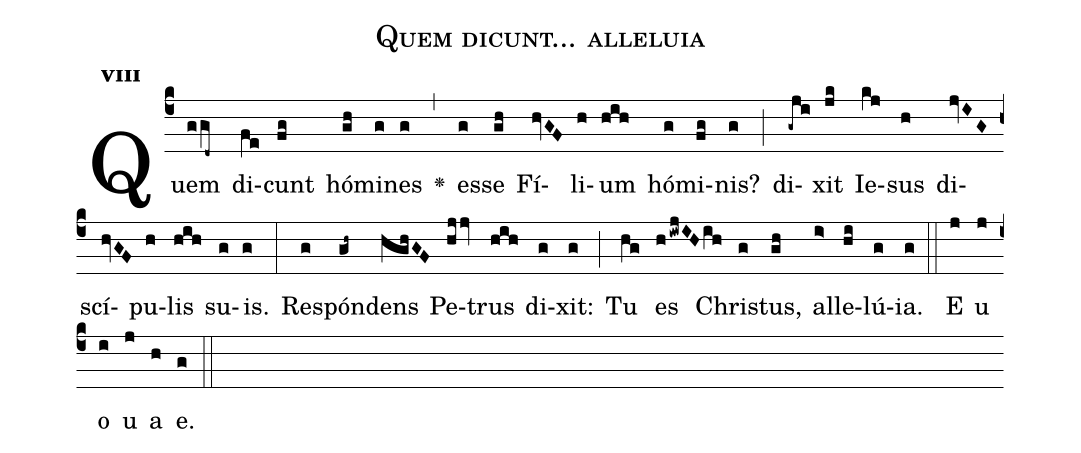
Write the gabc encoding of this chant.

name:Quem dicunt... alleluia;
office-part:Antiphona;
mode:8;
%%
initial-style: 1;
name: Quem dicunt... alleluia;
book: Antiphonae & Responsoria/Tomus IV, p. 115;
occasion: Dominica XXIV per Annum;
office-part: Laudes Ant Bb;
annotation: 8g;
centering-scheme: english;
font: OFLSortsMillGoudy;
height: 11;
width: 4.5;
%%
(c4)Quem(ggd~) di(fe)cunt(fg) hó(gh)mi(g)nes(g) <v>\greheightstar</v>(,) es(g)se(gh) Fí(hvGF)li(h)um(hih) hó(g)mi(fg)nis?(g) (;) di(-gji)xit(jk) Ie(kj)sus(h) di(jvIG)scí(hvGF)pu(h)lis(hih) su(g)is.(g) (:) Re(g)spón(gh~)dens(hghGF) Pe(hjjv)trus(hih) di(g)xit:(g) (;) Tu(hg) es(hiwjIHih) Chri(g)stus,(gh) al(i>)le(hi)lú(g)ia.(g) (::) E(j) u(j) o(i) u(j) a(h) e.(g) (::)
